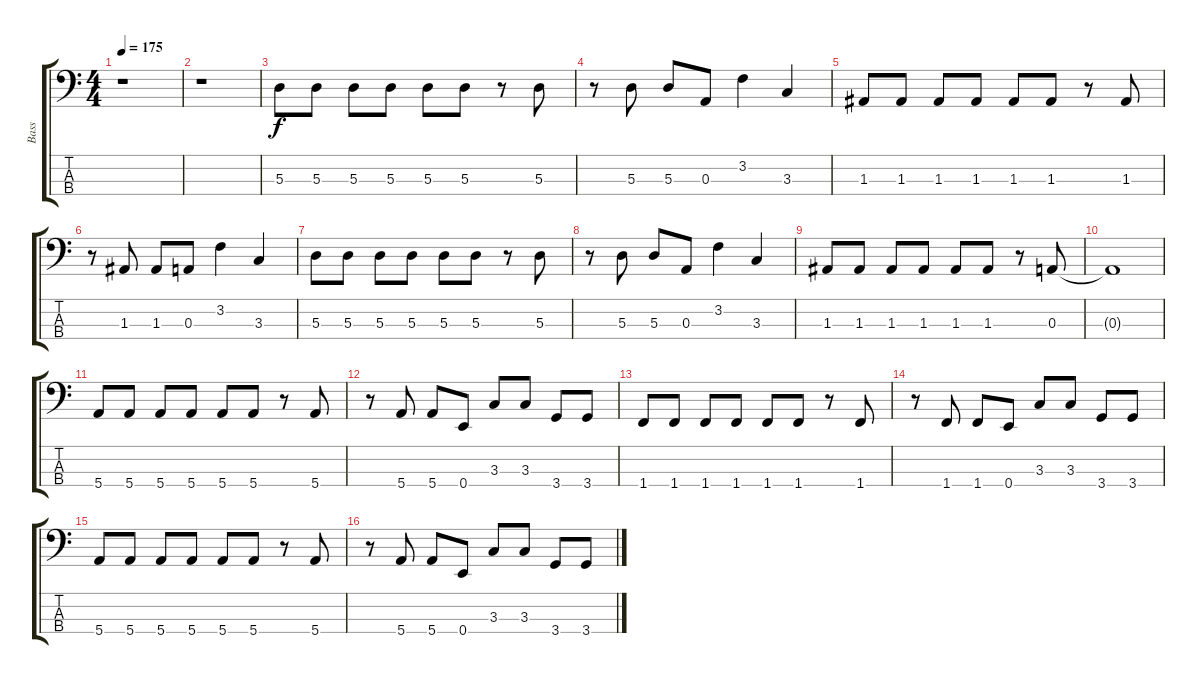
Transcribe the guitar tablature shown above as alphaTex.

\track ("Bass" "Bass") {instrument electricbassfinger}
\staff {score tabs}
\tuning (G2 D2 A1 E1) {hide}
\ts (4 4)
\tempo 175
\clef f4
\ks c
r.1{dy f instrument electricbassfinger} |
r.1 |
5.3.8 5.3.8 5.3.8 5.3.8 5.3.8 5.3.8 r.8 5.3.8 |
r.8 5.3.8 5.3.8 0.3.8 3.2.4 3.3.4 |
1.3.8 1.3.8 1.3.8 1.3.8 1.3.8 1.3.8 r.8 1.3.8 |
r.8 1.3.8 1.3.8 0.3.8 3.2.4 3.3.4 |
5.3.8 5.3.8 5.3.8 5.3.8 5.3.8 5.3.8 r.8 5.3.8 |
r.8 5.3.8 5.3.8 0.3.8 3.2.4 3.3.4 |
1.3.8 1.3.8 1.3.8 1.3.8 1.3.8 1.3.8 r.8 0.3.8 |
0.3{t}.1 |
5.4.8 5.4.8 5.4.8 5.4.8 5.4.8 5.4.8 r.8 5.4.8 |
r.8 5.4.8 5.4.8 0.4.8 3.3.8 3.3.8 3.4.8 3.4.8 |
1.4.8 1.4.8 1.4.8 1.4.8 1.4.8 1.4.8 r.8 1.4.8 |
r.8 1.4.8 1.4.8 0.4.8 3.3.8 3.3.8 3.4.8 3.4.8 |
5.4.8 5.4.8 5.4.8 5.4.8 5.4.8 5.4.8 r.8 5.4.8 |
r.8 5.4.8 5.4.8 0.4.8 3.3.8 3.3.8 3.4.8 3.4.8
